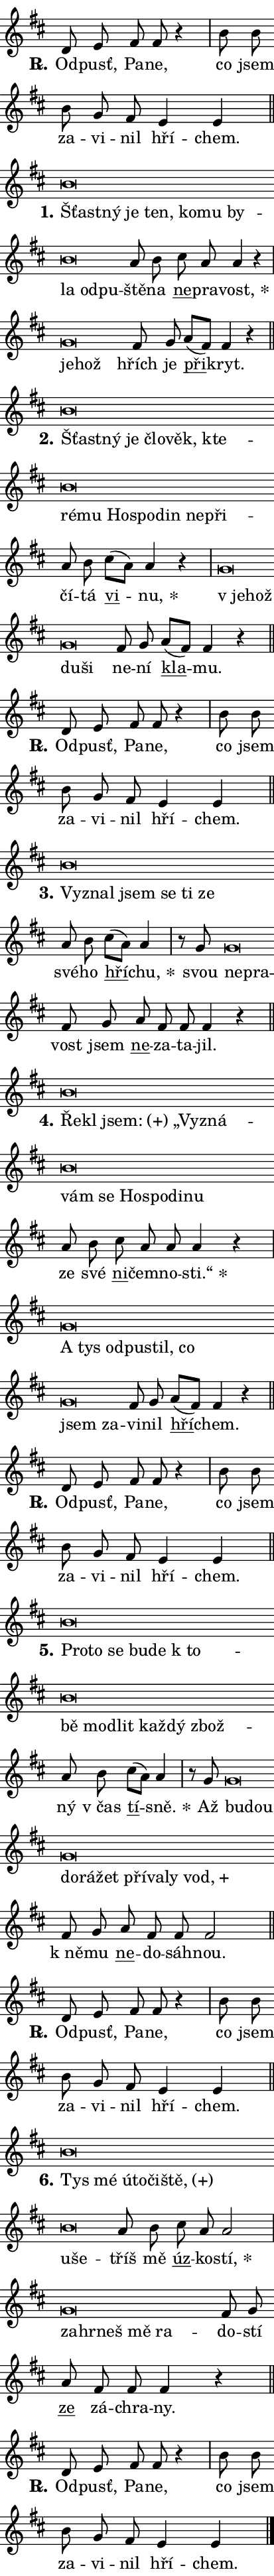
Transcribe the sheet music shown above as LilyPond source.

\version "2.22.1"
\header { tagline = "" }
\paper {
  indent = 0\cm
  top-margin = 0\cm
  right-margin = 0\cm
  bottom-margin = 0\cm
  left-margin = 0\cm
  paper-width = 7\cm
  page-breaking = #ly:one-page-breaking
  system-system-spacing.basic-distance = #11
  score-system-spacing.basic-distance = #11
  ragged-last = ##f
}


%% Author: Thomas Morley
%% https://lists.gnu.org/archive/html/lilypond-user/2020-05/msg00002.html
#(define (line-position grob)
"Returns position of @var[grob} in current system:
   @code{'start}, if at first time-step
   @code{'end}, if at last time-step
   @code{'middle} otherwise
"
  (let* ((col (ly:item-get-column grob))
         (ln (ly:grob-object col 'left-neighbor))
         (rn (ly:grob-object col 'right-neighbor))
         (col-to-check-left (if (ly:grob? ln) ln col))
         (col-to-check-right (if (ly:grob? rn) rn col))
         (break-dir-left
           (and
             (ly:grob-property col-to-check-left 'non-musical #f)
             (ly:item-break-dir col-to-check-left)))
         (break-dir-right
           (and
             (ly:grob-property col-to-check-right 'non-musical #f)
             (ly:item-break-dir col-to-check-right))))
        (cond ((eqv? 1 break-dir-left) 'start)
              ((eqv? -1 break-dir-right) 'end)
              (else 'middle))))

#(define (tranparent-at-line-position vctor)
  (lambda (grob)
  "Relying on @code{line-position} select the relevant enry from @var{vctor}.
Used to determine transparency,"
    (case (line-position grob)
      ((end) (not (vector-ref vctor 0)))
      ((middle) (not (vector-ref vctor 1)))
      ((start) (not (vector-ref vctor 2))))))

noteHeadBreakVisibility =
#(define-music-function (break-visibility)(vector?)
"Makes @code{NoteHead}s transparent relying on @var{break-visibility}"
#{
  \override NoteHead.transparent =
    #(tranparent-at-line-position break-visibility)
#})

#(define delete-ledgers-for-transparent-note-heads
  (lambda (grob)
    "Reads whether a @code{NoteHead} is transparent.
If so this @code{NoteHead} is removed from @code{'note-heads} from
@var{grob}, which is supposed to be @code{LedgerLineSpanner}.
As a result ledgers are not printed for this @code{NoteHead}"
    (let* ((nhds-array (ly:grob-object grob 'note-heads))
           (nhds-list
             (if (ly:grob-array? nhds-array)
                 (ly:grob-array->list nhds-array)
                 '()))
           ;; Relies on the transparent-property being done before
           ;; Staff.LedgerLineSpanner.after-line-breaking is executed.
           ;; This is fragile ...
           (to-keep
             (remove
               (lambda (nhd)
                 (ly:grob-property nhd 'transparent #f))
               nhds-list)))
      ;; TODO find a better method to iterate over grob-arrays, similiar
      ;; to filter/remove etc for lists
      ;; For now rebuilt from scratch
      (set! (ly:grob-object grob 'note-heads)  '())
      (for-each
        (lambda (nhd)
          (ly:pointer-group-interface::add-grob grob 'note-heads nhd))
        to-keep))))

hideNotes = {
  \noteHeadBreakVisibility #begin-of-line-visible
}
unHideNotes = {
  \noteHeadBreakVisibility #all-visible
}

% work-around for resetting accidentals
% https://lilypond.org/doc/v2.23/Documentation/notation/displaying-rhythms#unmetered-music
cadenzaMeasure = {
  \cadenzaOff
  \partial 1024 s1024
  \cadenzaOn
}

#(define-markup-command (accent layout props text) (markup?)
  "Underline accented syllable"
  (interpret-markup layout props
    #{\markup \override #'(offset . 4.3) \underline { #text }#}))

responsum = \markup \concat {
  "R" \hspace #-1.05 \path #0.1 #'((moveto 0 0.07) (lineto 0.9 0.8)) \hspace #0.05 "."
}

\layout {
    \context {
        \Staff
        \remove "Time_signature_engraver"
        \override LedgerLineSpanner.after-line-breaking = #delete-ledgers-for-transparent-note-heads
    }
    \context {
        \Voice {
            \override NoteHead.output-attributes = #'((class . "notehead"))
            \override Hairpin.height = #0.55
        }
    }
    \context {
        \Lyrics {
            \override StanzaNumber.output-attributes = #'((class . "stanzanumber"))
            \override LyricSpace.minimum-distance = #0.9
            \override LyricText.font-name = #"TeX Gyre Schola"
            \override LyricText.font-size = 1
            \override StanzaNumber.font-name = #"TeX Gyre Schola Bold"
            \override StanzaNumber.font-size = 1
        }
    }
}

% magnetic-lyrics.ily
%
%   written by
%     Jean Abou Samra <jean@abou-samra.fr>
%     Werner Lemberg <wl@gnu.org>
%
%   adapted by
%     Jiri Hon <jiri.hon@gmail.com>
%
% Version 2022-Apr-15

% https://www.mail-archive.com/lilypond-user@gnu.org/msg149350.html

#(define (Left_hyphen_pointer_engraver context)
   "Collect syllable-hyphen-syllable occurrences in lyrics and store
them in properties.  This engraver only looks to the left.  For
example, if the lyrics input is @code{foo -- bar}, it does the
following.

@itemize @bullet
@item
Set the @code{text} property of the @code{LyricHyphen} grob between
@q{foo} and @q{bar} to @code{foo}.

@item
Set the @code{left-hyphen} property of the @code{LyricText} grob with
text @q{foo} to the @code{LyricHyphen} grob between @q{foo} and
@q{bar}.
@end itemize

Use this auxiliary engraver in combination with the
@code{lyric-@/text::@/apply-@/magnetic-@/offset!} hook."
   (let ((hyphen #f)
         (text #f))
     (make-engraver
      (acknowledgers
       ((lyric-syllable-interface engraver grob source-engraver)
        (set! text grob)))
      (end-acknowledgers
       ((lyric-hyphen-interface engraver grob source-engraver)
        ;(when (not (grob::has-interface grob 'lyric-space-interface))
          (set! hyphen grob)));)
      ((stop-translation-timestep engraver)
       (when (and text hyphen)
         (ly:grob-set-object! text 'left-hyphen hyphen))
       (set! text #f)
       (set! hyphen #f)))))

#(define (lyric-text::apply-magnetic-offset! grob)
   "If the space between two syllables is less than the value in
property @code{LyricText@/.details@/.squash-threshold}, move the right
syllable to the left so that it gets concatenated with the left
syllable.

Use this function as a hook for
@code{LyricText@/.after-@/line-@/breaking} if the
@code{Left_@/hyphen_@/pointer_@/engraver} is active."
   (let ((hyphen (ly:grob-object grob 'left-hyphen #f)))
     (when hyphen
       (let ((left-text (ly:spanner-bound hyphen LEFT)))
         (when (grob::has-interface left-text 'lyric-syllable-interface)
           (let* ((common (ly:grob-common-refpoint grob left-text X))
                  (this-x-ext (ly:grob-extent grob common X))
                  (left-x-ext
                   (begin
                     ;; Trigger magnetism for left-text.
                     (ly:grob-property left-text 'after-line-breaking)
                     (ly:grob-extent left-text common X)))
                  ;; `delta` is the gap width between two syllables.
                  (delta (- (interval-start this-x-ext)
                            (interval-end left-x-ext)))
                  (details (ly:grob-property grob 'details))
                  (threshold (assoc-get 'squash-threshold details 0.2)))
             (when (< delta threshold)
               (let* (;; We have to manipulate the input text so that
                      ;; ligatures crossing syllable boundaries are not
                      ;; disabled.  For languages based on the Latin
                      ;; script this is essentially a beautification.
                      ;; However, for non-Western scripts it can be a
                      ;; necessity.
                      (lt (ly:grob-property left-text 'text))
                      (rt (ly:grob-property grob 'text))
                      (is-space (grob::has-interface hyphen 'lyric-space-interface))
                      (space (if is-space " " ""))
                      (space-markup (grob-interpret-markup grob " "))
                      (space-size (interval-length (ly:stencil-extent space-markup X)))
                      (extra-delta (if is-space space-size 0))
                      ;; Append new syllable.
                      (ltrt-space (if (and (string? lt) (string? rt))
                                (string-append lt space rt)
                                (make-concat-markup (list lt space rt))))
                      ;; Right-align `ltrt` to the right side.
                      (ltrt-space-markup (grob-interpret-markup
                               grob
                               (make-translate-markup
                                (cons (interval-length this-x-ext) 0)
                                (make-right-align-markup ltrt-space)))))
                 (begin
                   ;; Don't print `left-text`.
                   (ly:grob-set-property! left-text 'stencil #f)
                   ;; Set text and stencil (which holds all collected
                   ;; syllables so far) and shift it to the left.
                   (ly:grob-set-property! grob 'text ltrt-space)
                   (ly:grob-set-property! grob 'stencil ltrt-space-markup)
                   (ly:grob-translate-axis! grob (- (- delta extra-delta)) X))))))))))


#(define (lyric-hyphen::displace-bounds-first grob)
   ;; Make very sure this callback isn't triggered too early.
   (let ((left (ly:spanner-bound grob LEFT))
         (right (ly:spanner-bound grob RIGHT)))
     (ly:grob-property left 'after-line-breaking)
     (ly:grob-property right 'after-line-breaking)
     (ly:lyric-hyphen::print grob)))

squashThreshold = #0.4

\layout {
  \context {
    \Lyrics
    \consists #Left_hyphen_pointer_engraver
    \override LyricText.after-line-breaking =
      #lyric-text::apply-magnetic-offset!
    \override LyricHyphen.stencil = #lyric-hyphen::displace-bounds-first
    \override LyricText.details.squash-threshold = \squashThreshold
    \override LyricHyphen.minimum-distance = 0
    \override LyricHyphen.minimum-length = \squashThreshold
  }
}

squash = \override LyricText.details.squash-threshold = 9999
unSquash = \override LyricText.details.squash-threshold = \squashThreshold

left = \override LyricText.self-alignment-X = #LEFT
unLeft = \revert LyricText.self-alignment-X

starOffset = #(lambda (grob) 
                (let ((x_offset (ly:self-alignment-interface::aligned-on-x-parent grob)))
                  (if (= x_offset 0) 0 (+ x_offset 1.2))))

star = #(define-music-function (syllable)(string?)
"Append star separator at the end of a syllable"
#{
  \once \override LyricText.X-offset = #starOffset
  \lyricmode { \markup {
    #syllable
    \override #'((font-name . "TeX Gyre Schola Bold")) \hspace #0.2 \lower #0.65 \larger "*"
  } }
#})

starAccent = #(define-music-function (syllable)(string?)
"Append star separator at the end of a syllable and make accent"
#{
  \once \override LyricText.X-offset = #starOffset
  \lyricmode { \markup {
    \accent #syllable
    \override #'((font-name . "TeX Gyre Schola Bold")) \hspace #0.2 \lower #0.65 \larger "*"
  } }
#})

breath = #(define-music-function (syllable)(string?)
"Append breathing indicator at the end of a syllable"
#{
  \lyricmode { \markup { #syllable "+" } }
#})

optionalBreath = #(define-music-function (syllable)(string?)
"Append optional breathing indicator at the end of a syllable"
#{
  \lyricmode { \markup { #syllable "(+)" } }
#})


\score {
    <<
        \new Voice = "melody" { \cadenzaOn \key d \major \relative { d'8 e fis fis r4 \cadenzaMeasure \bar "|" b8 b \bar "" b g fis e4 e \cadenzaMeasure \bar "||" \break }
\relative { b'\breve*1/16 \hideNotes \breve*1/16 \bar "" \breve*1/16 \bar "" \breve*1/16 \bar "" \breve*1/16 \bar "" \breve*1/16 \bar "" \breve*1/16 \bar "" \breve*1/16 \bar "" \breve*1/16 \breve*1/16 \bar "" \unHideNotes a8 b \bar "" cis a a4 r \cadenzaMeasure \bar "|" g\breve*1/16 \hideNotes \breve*1/16 \bar "" \unHideNotes fis8 g \bar "" a[( fis)] fis4 r \cadenzaMeasure \bar "||" \break }
\relative { b'\breve*1/16 \hideNotes \breve*1/16 \bar "" \breve*1/16 \bar "" \breve*1/16 \bar "" \breve*1/16 \bar "" \breve*1/16 \bar "" \breve*1/16 \bar "" \breve*1/16 \bar "" \breve*1/16 \bar "" \breve*1/16 \bar "" \breve*1/16 \bar "" \breve*1/16 \breve*1/16 \bar "" \unHideNotes a8 b \bar "" cis[( a)] a4 r \cadenzaMeasure \bar "|" g\breve*1/16 \hideNotes \breve*1/16 \bar "" \breve*1/16 \breve*1/16 \bar "" \unHideNotes fis8 g \bar "" a[( fis)] fis4 r \cadenzaMeasure \bar "||" \break }
\relative { d'8 e fis fis r4 \cadenzaMeasure \bar "|" b8 b \bar "" b g fis e4 e \cadenzaMeasure \bar "||" \break }
\relative { b'\breve*1/16 \hideNotes \breve*1/16 \bar "" \breve*1/16 \bar "" \breve*1/16 \bar "" \breve*1/16 \breve*1/16 \bar "" \unHideNotes a8 b \bar "" cis[( a)] a4 \cadenzaMeasure \bar "|" r8 g8 g\breve*1/16 \hideNotes \breve*1/16 \bar "" \unHideNotes fis8 g \bar "" a fis fis fis4 r \cadenzaMeasure \bar "||" \break }
\relative { b'\breve*1/16 \hideNotes \breve*1/16 \bar "" \breve*1/16 \bar "" \breve*1/16 \bar "" \breve*1/16 \bar "" \breve*1/16 \bar "" \breve*1/16 \bar "" \breve*1/16 \bar "" \breve*1/16 \bar "" \breve*1/16 \breve*1/16 \bar "" \unHideNotes a8 b \bar "" cis a a a4 r \cadenzaMeasure \bar "|" g\breve*1/16 \hideNotes \breve*1/16 \bar "" \breve*1/16 \bar "" \breve*1/16 \bar "" \breve*1/16 \bar "" \breve*1/16 \bar "" \breve*1/16 \breve*1/16 \bar "" \unHideNotes fis8 g \bar "" a[( fis)] fis4 r \cadenzaMeasure \bar "||" \break }
\relative { d'8 e fis fis r4 \cadenzaMeasure \bar "|" b8 b \bar "" b g fis e4 e \cadenzaMeasure \bar "||" \break }
\relative { b'\breve*1/16 \hideNotes \breve*1/16 \bar "" \breve*1/16 \bar "" \breve*1/16 \bar "" \breve*1/16 \bar "" \breve*1/16 \bar "" \breve*1/16 \bar "" \breve*1/16 \bar "" \breve*1/16 \bar "" \breve*1/16 \bar "" \breve*1/16 \breve*1/16 \bar "" \unHideNotes a8 b \bar "" cis[( a)] a4 \cadenzaMeasure \bar "|" r8 g8 g\breve*1/16 \hideNotes \breve*1/16 \bar "" \breve*1/16 \bar "" \breve*1/16 \bar "" \breve*1/16 \bar "" \breve*1/16 \bar "" \breve*1/16 \bar "" \breve*1/16 \breve*1/16 \bar "" \unHideNotes fis8 g \bar "" a fis fis fis2 \cadenzaMeasure \bar "||" \break }
\relative { d'8 e fis fis r4 \cadenzaMeasure \bar "|" b8 b \bar "" b g fis e4 e \cadenzaMeasure \bar "||" \break }
\relative { b'\breve*1/16 \hideNotes \breve*1/16 \bar "" \breve*1/16 \bar "" \breve*1/16 \bar "" \breve*1/16 \bar "" \breve*1/16 \bar "" \breve*1/16 \breve*1/16 \bar "" \unHideNotes a8 b \bar "" cis a a2 \cadenzaMeasure \bar "|" g\breve*1/16 \hideNotes \breve*1/16 \bar "" \breve*1/16 \bar "" \breve*1/16 \breve*1/16 \bar "" \unHideNotes fis8 g \bar "" a fis fis fis4 r \cadenzaMeasure \bar "||" \break }
\relative { d'8 e fis fis r4 \cadenzaMeasure \bar "|" b8 b \bar "" b g fis e4 e \cadenzaMeasure \bar "||" \break } \bar "|." }
        \new Lyrics \lyricsto "melody" { \lyricmode { \set stanza = \responsum
Od -- pusť, Pa -- ne, co jsem za -- vi -- nil hří -- chem.
\set stanza = "1."
\left Šťast -- \squash ný je ten, ko -- mu by -- la od -- pu -- \unLeft \unSquash ště -- na \markup \accent ne -- pra -- \star vost, \left je -- \squash hož \unLeft \unSquash hřích je \markup \accent při -- kryt.
\set stanza = "2."
\left Šťast -- \squash ný je člo -- věk, kte -- ré -- mu Ho -- spo -- din ne -- při -- \unLeft \unSquash čí -- tá \markup \accent vi -- \star nu, \left "v je" -- \squash hož du -- ši \unLeft \unSquash ne -- ní \markup \accent kla -- mu.
\set stanza = \responsum
Od -- pusť, Pa -- ne, co jsem za -- vi -- nil hří -- chem.
\set stanza = "3."
\left Vy -- \squash znal jsem se ti ze \unLeft \unSquash své -- ho \markup \accent hří -- \star chu, svou \left ne -- \squash pra -- \unLeft \unSquash vost jsem \markup \accent ne -- za -- ta -- jil.
\set stanza = "4."
\left Ře -- \squash kl \optionalBreath jsem: „Vy -- zná -- vám se Ho -- spo -- di -- nu \unLeft \unSquash ze své \markup \accent ni -- čem -- no -- \star sti.“ \left A \squash tys od -- pu -- stil, co jsem za -- \unLeft \unSquash vi -- nil \markup \accent hří -- chem.
\set stanza = \responsum
Od -- pusť, Pa -- ne, co jsem za -- vi -- nil hří -- chem.
\set stanza = "5."
\left Pro -- \squash to se bu -- de "k to" -- bě mo -- dlit kaž -- dý zbož -- \unLeft \unSquash ný "v čas" \markup \accent tí -- \star sně. Až \left bu -- \squash dou do -- rá -- žet pří -- va -- ly \breath "vod," \unLeft \unSquash "k ně" -- mu \markup \accent ne -- do -- sáh -- nou.
\set stanza = \responsum
Od -- pusť, Pa -- ne, co jsem za -- vi -- nil hří -- chem.
\set stanza = "6."
\left Tys \squash mé ú -- to -- či -- \optionalBreath ště, u -- še -- \unLeft \unSquash tříš mě \markup \accent úz -- ko -- \star stí, \left za -- \squash hr -- neš mě ra -- \unLeft \unSquash do -- stí \markup \accent ze zá -- chra -- ny.
\set stanza = \responsum
Od -- pusť, Pa -- ne, co jsem za -- vi -- nil hří -- chem. } }
    >>
    \layout {}
}
